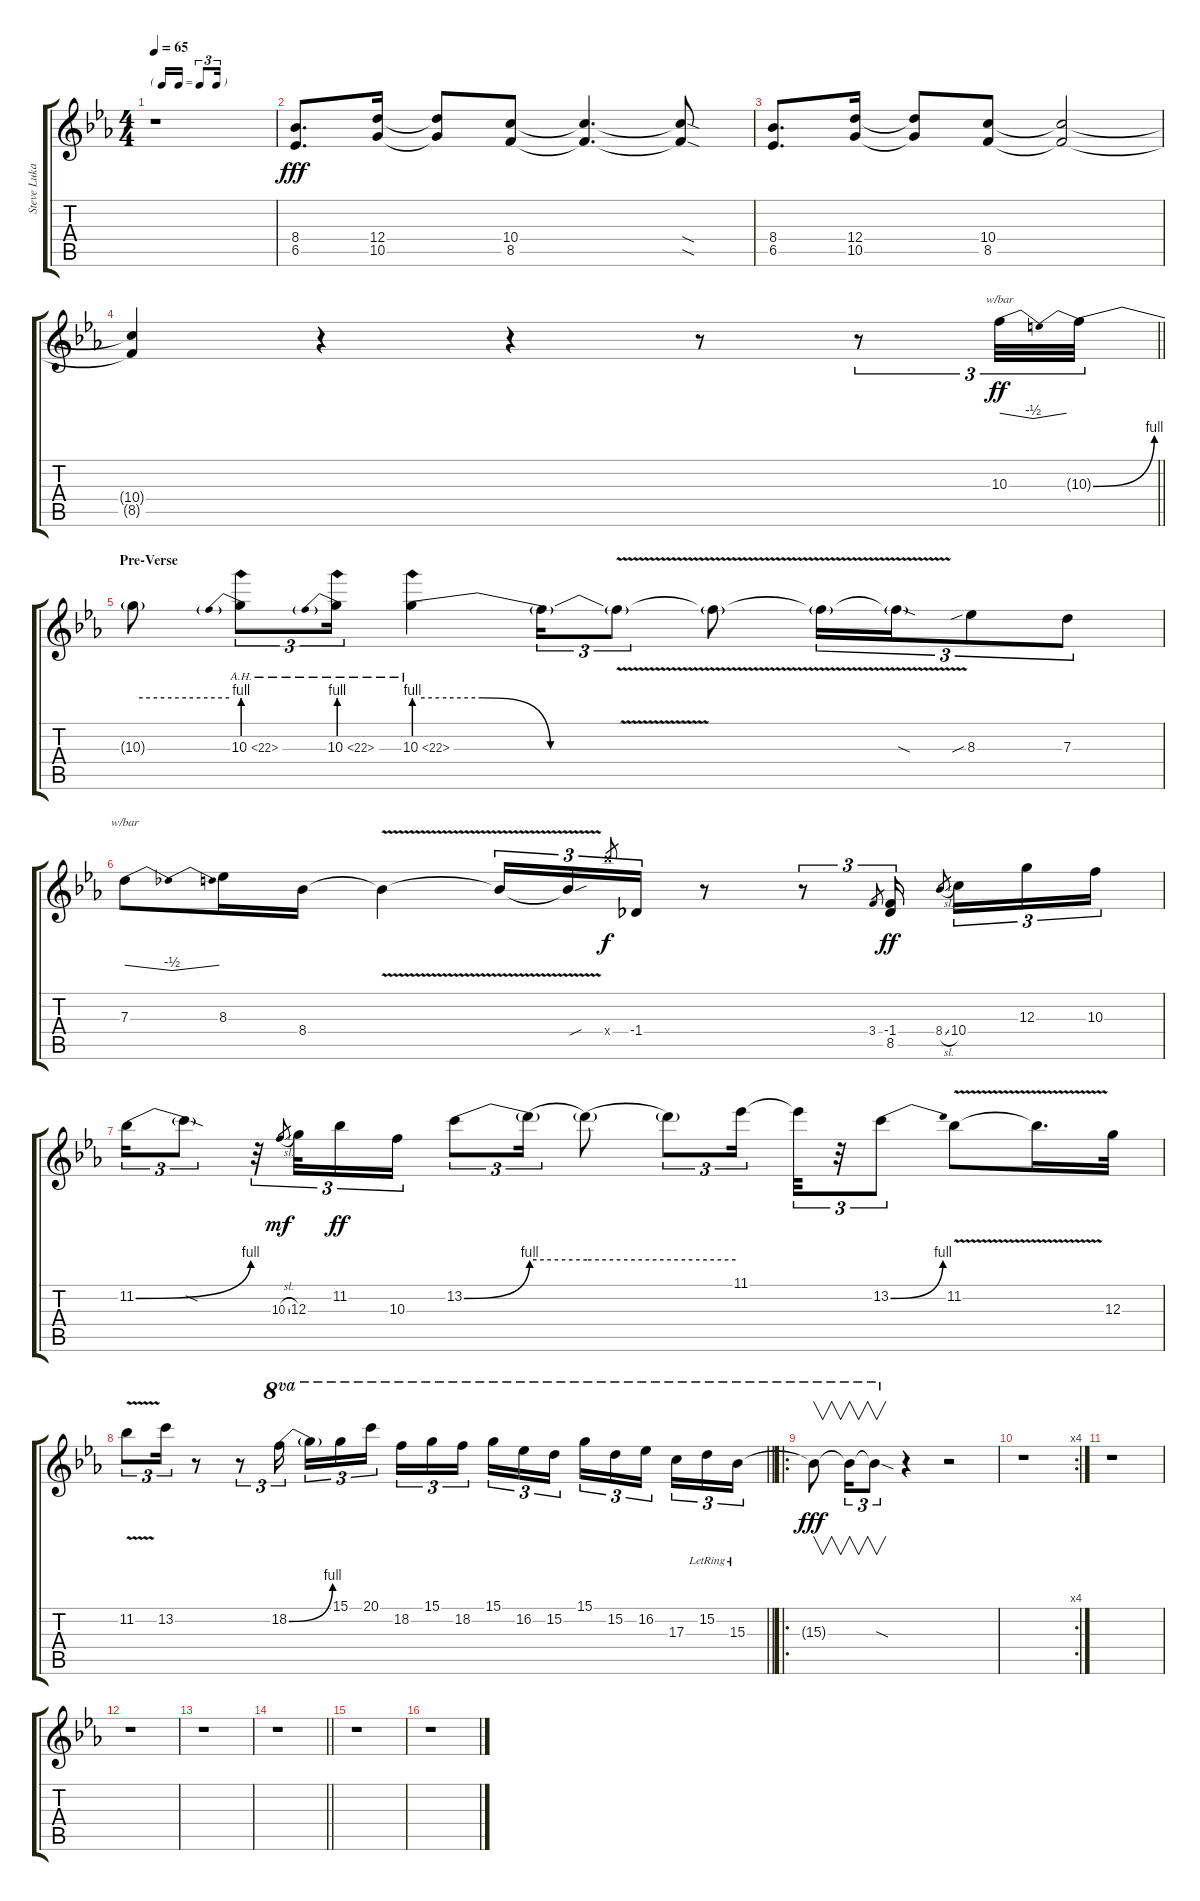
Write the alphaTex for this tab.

\track ("Steve Lukather - Dist. Gtr." "Steve Luka") {instrument distortionguitar}
\staff {score tabs}
\tuning (E4 B3 G3 D3 A2 E2) {hide}
\ts (4 4)
\tf triplet16th
\tempo 65
\clef g2
\ks eb
r.1{dy mf} |
(8.4 6.5).8{d dy fff} (12.4 10.5).16 (12.4{t} 10.5{t}).8 (10.4 8.5).8 (10.4{t} 8.5{t}).4{d} (10.4{sod t} 8.5{sod t}).8 |
(8.4 6.5).8{d} (12.4 10.5).16 (12.4{t} 10.5{t}).8 (10.4 8.5).8 (10.4{t} 8.5{t}).2 |
\barLineRight lightlight
(10.4{t} 8.5{t}).4 r.4 r.4 r.8 r.8{tu (3 2)} 10.3.32{tu (3 2) tbe (dip default 0 0 30 -2 60 0) dy ff} 10.3{be (bend 0 0 60 4) t}.32{tu (3 2)} |
\section ("" "Pre-Verse")
10.3{be (hold 0 4 60 4) t}.8 10.3{be (prebend 0 4 60 4) ah 12}.8{tu (3 2)} 10.3{be (prebend 0 4 60 4) ah 12}.16{tu (3 2)} 10.3{be (custom 0 4 20 4 40 0 60 0) ah 12}.4 10.3{t}.16{tu (3 2)} 10.3{v t}.8{tu (3 2)} 10.3{v t}.8 10.3{v t}.16{tu (3 2)} 10.3{sod t}.16{tu (3 2)} 8.3{sib}.8{tu (3 2)} 7.3.8{tu (3 2)} |
7.3.8{tbe (dip default 0 0 30 -2 60 0)} 8.3.16 8.4.16 8.4{v t}.4 8.4{v t}.16{tu (3 2)} 8.4{sou t}.16{tu (3 2)} 20.4{x}.8{gr dy f} -1.4.16{tu (3 2)} r.8 r.8{tu (3 2)} 3.4.8{gr} (-1.4 8.5).16{tu (3 2) dy ff} 8.4{sl}.8{gr beam splitsecondary} 10.4.16{tu (3 2)} 12.3.16{tu (3 2)} 10.3.16{tu (3 2)} |
11.2{be (bend 0 0 60 4)}.16{tu (3 2)} 11.2{sod t}.8{tu (3 2)} r.32{tu (3 2)} 10.3{sl}.8{gr dy mf} 12.3.32{tu (3 2)} 11.2.16{tu (3 2) dy ff} 10.3.16{tu (3 2)} 13.2{be (bend 0 0 60 4)}.8{tu (3 2)} 13.2{be (hold 0 4 60 4) t}.16{tu (3 2)} 13.2{be (hold 0 4 60 4) t}.8 13.2{t}.8{tu (3 2)} 11.1.16{tu (3 2)} 11.1{t}.32{tu (3 2)} r.32{tu (3 2)} 13.2{be (bend 0 0 60 4)}.8{tu (3 2)} 11.2{v}.8 11.2{v t}.16{d} 12.3.32 |
\barLineRight lightlight
11.2{v}.8{tu (3 2)} 13.2.16{tu (3 2)} r.8 r.8{tu (3 2)} 18.2{be (bend 0 0 60 4)}.16{tu (3 2) ot 8va beam splitsecondary} 18.2{t}.16{tu (3 2) ot 8va} 15.1.16{tu (3 2) ot 8va} 20.1.16{tu (3 2) ot 8va} 18.2.16{tu (3 2) ot 8va} 15.1.16{tu (3 2) ot 8va} 18.2.16{tu (3 2) ot 8va beam splitsecondary} 15.1.16{tu (3 2) ot 8va} 16.2.16{tu (3 2) ot 8va} 15.2.16{tu (3 2) ot 8va} 15.1.16{tu (3 2) ot 8va} 15.2.16{tu (3 2) ot 8va} 16.2.16{tu (3 2) ot 8va beam splitsecondary} 17.3.16{tu (3 2) ot 8va} 15.2{lr}.16{tu (3 2) ot 8va} 15.3{lr}.16{tu (3 2) ot 8va} |
\ro
15.3{t}.8{v ot 8va dy fff} 15.3{t}.16{v tu (3 2) ot 8va} 15.3{sod t}.8{v tu (3 2) ot 8va} r.4 r.2 |
\rc 4
r.1 |
r.1 |
r.1 |
r.1 |
\barLineRight lightlight
r.1 |
r.1 |
r.1
